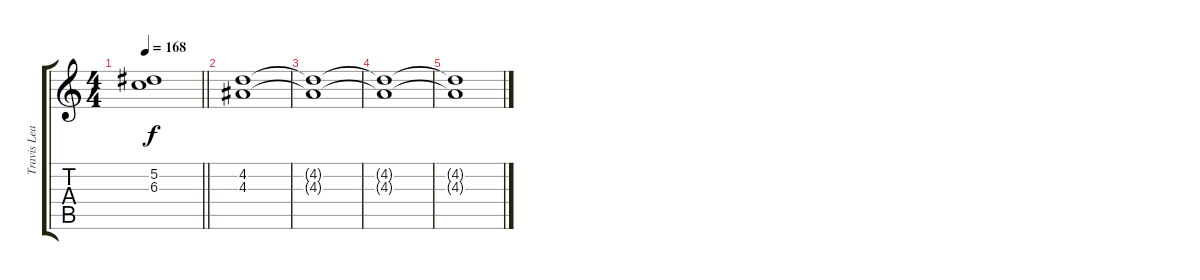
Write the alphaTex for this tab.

\track ("Travis Lead" "Travis Lea") {instrument electricguitarjazz}
\staff {score tabs}
\tuning (Eb4 Bb3 Gb3 Db3 Ab2 Eb2) {hide}
\ts (4 4)
\tempo 168
\clef g2
\barLineRight lightlight
\ks c
(5.2{t} 6.3{t}).1{dy f} |
(4.2 4.3).1 |
(4.2{t} 4.3{t}).1 |
(4.2{t} 4.3{t}).1 |
(4.2{t} 4.3{t}).1
